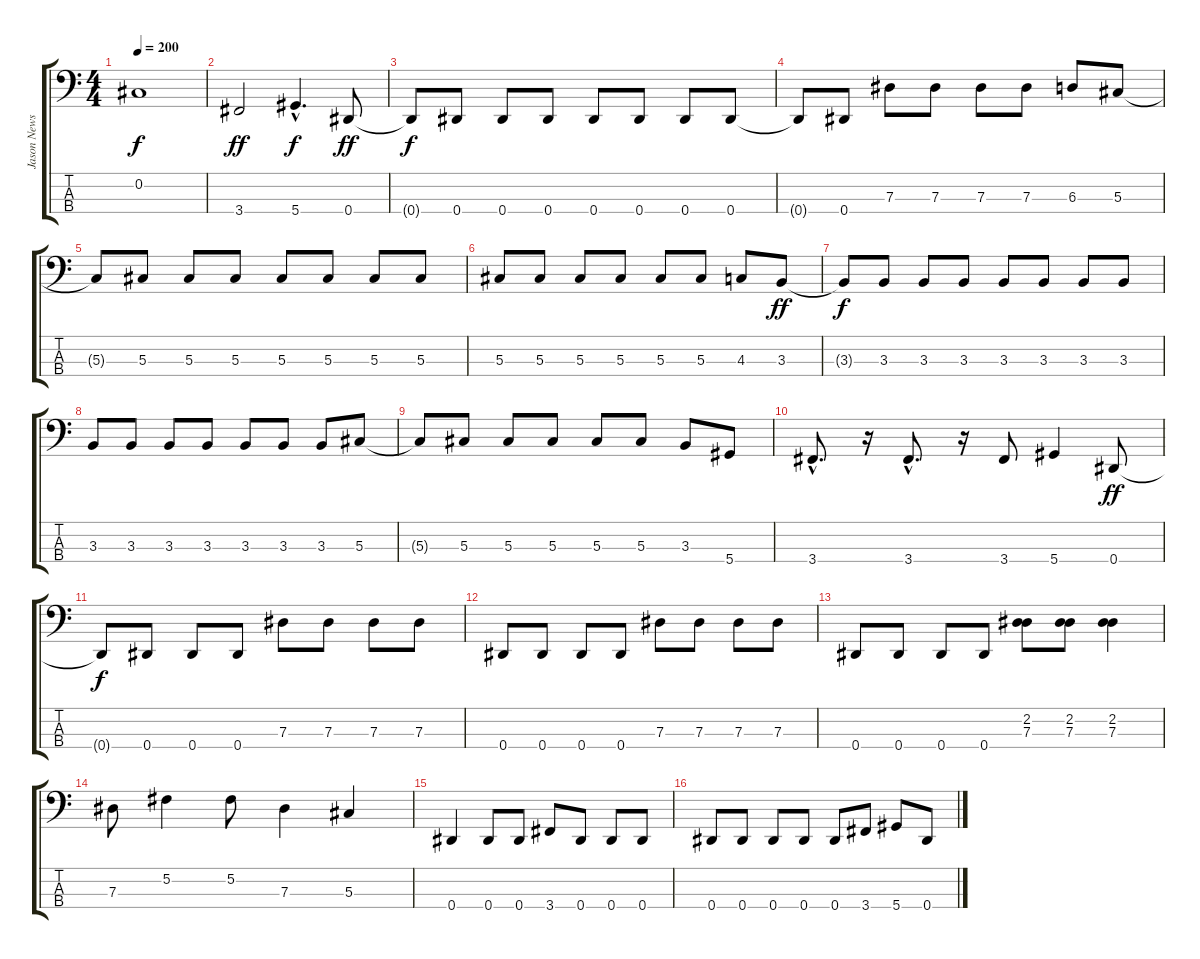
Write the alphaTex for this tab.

\track ("Jason Newsted" "Jason News") {instrument electricbasspick}
\staff {score tabs}
\tuning (Gb2 Db2 Ab1 Eb1) {hide}
\ts (4 4)
\tempo 200
\clef f4
\ks c
0.2{t}.1{dy f} |
3.4.2{dy ff} 5.4{hac}.4{d dy f} 0.4.8{dy ff} |
0.4{t}.8{dy f} 0.4.8 0.4.8 0.4.8 0.4.8 0.4.8 0.4.8 0.4.8 |
0.4{t}.8 0.4.8 7.3.8 7.3.8 7.3.8 7.3.8 6.3.8 5.3.8 |
5.3{t}.8 5.3.8 5.3.8 5.3.8 5.3.8 5.3.8 5.3.8 5.3.8 |
5.3.8 5.3.8 5.3.8 5.3.8 5.3.8 5.3.8 4.3.8 3.3.8{dy ff} |
3.3{t}.8{dy f} 3.3.8 3.3.8 3.3.8 3.3.8 3.3.8 3.3.8 3.3.8 |
3.3.8 3.3.8 3.3.8 3.3.8 3.3.8 3.3.8 3.3.8 5.3.8 |
5.3{t}.8 5.3.8 5.3.8 5.3.8 5.3.8 5.3.8 3.3.8 5.4.8 |
3.4{hac}.8{d} r.16 3.4{hac}.8{d} r.16 3.4.8 5.4.4 0.4.8{dy ff} |
0.4{t}.8{dy f} 0.4.8 0.4.8 0.4.8 7.3.8 7.3.8 7.3.8 7.3.8 |
0.4.8 0.4.8 0.4.8 0.4.8 7.3.8 7.3.8 7.3.8 7.3.8 |
0.4.8 0.4.8 0.4.8 0.4.8 (2.2 7.3).8 (2.2 7.3).8 (2.2 7.3).4 |
7.3.8 5.2.4 5.2.8 7.3.4 5.3.4 |
0.4.4 0.4.8 0.4.8 3.4.8 0.4.8 0.4.8 0.4.8 |
0.4.8 0.4.8 0.4.8 0.4.8 0.4.8 3.4.8 5.4.8 0.4.8
